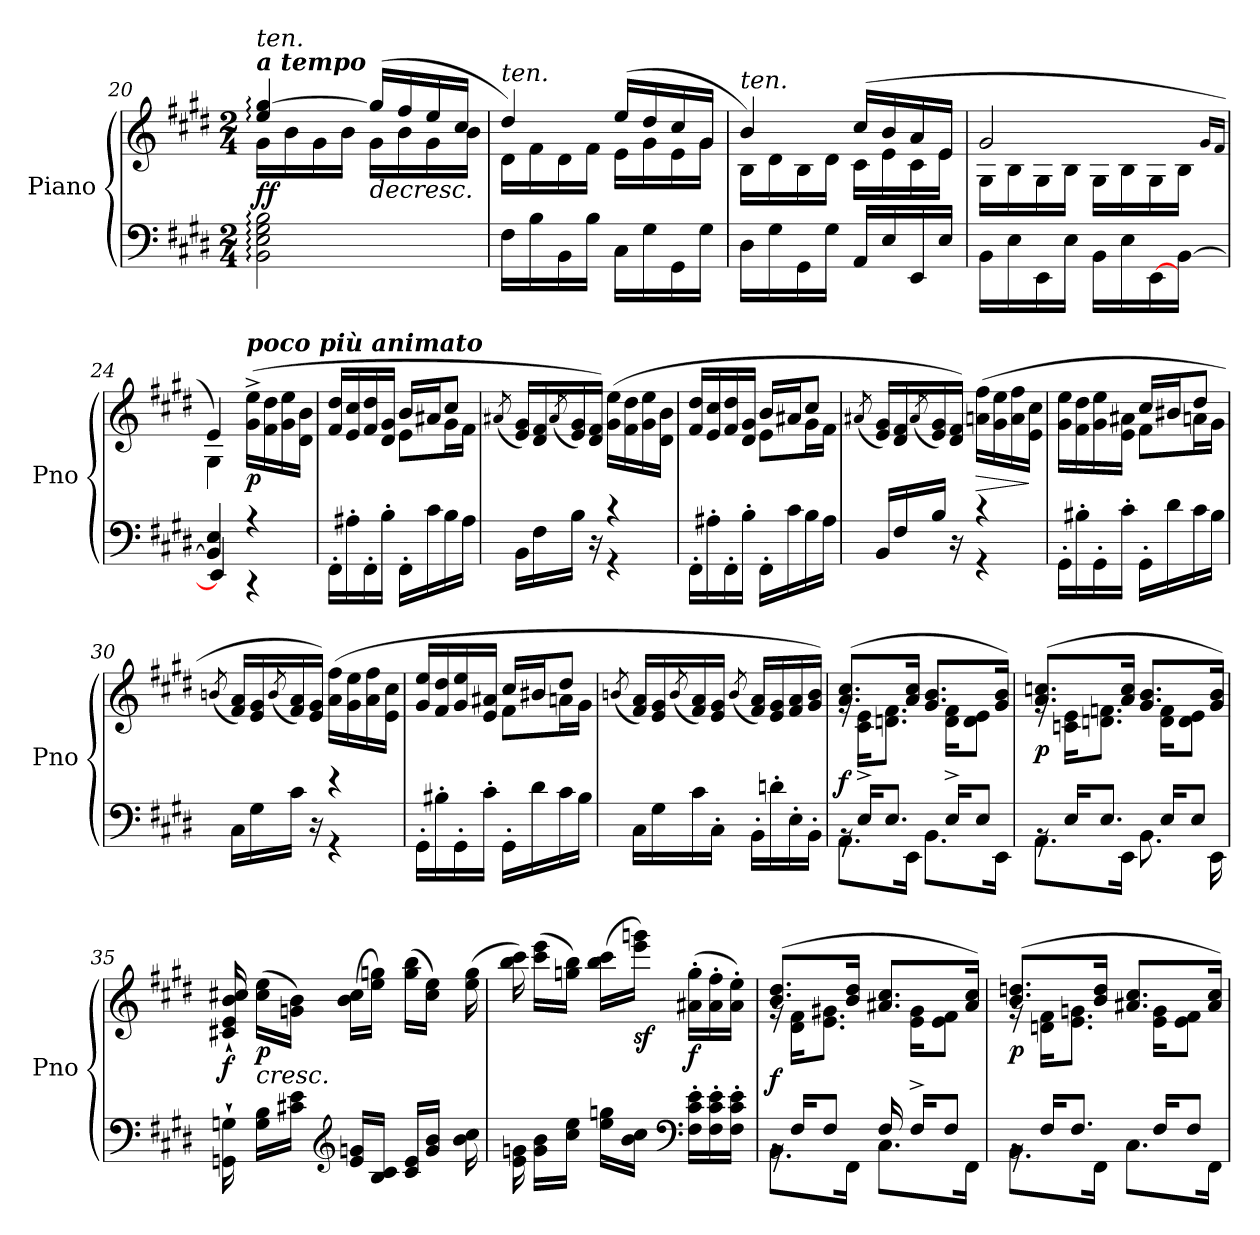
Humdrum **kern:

**kern	**kern	**dynam
*part1	*part1	*part1
*staff2	*staff1	*staff1/2
*I"Piano	*	*
*I'Pno	*	*
*clefF4	*clefG2	*
*k[f#c#g#d#]	*k[f#c#g#d#]	*
*M2/4	*M2/4	*
=20	=20	=20
*	*^	*
!	!LO:TX:a:Bi:t=a tempo	!	!
!	!LO:TX:a:i:t=ten.	!	!
!	!	!	!LO:DY:b
2BB\: 2E\: 2G#\: 2B\:	4ee/: [4gg#/:	16g#\LL	ff
.	.	16b\	.
.	.	16g#\	.
.	.	16b\JJ	.
!	!	!	!LO:HP:b
.	(>16gg#/LL]	16g#\LL	>
.	16ff#/	16b\	.
.	16ee/	16g#\	.
.	16cc#/JJ	16b\JJ	.
=21	=21	=21	=21
!	!LO:TX:a:i:t=ten.	!	!
!	!	!	!LO:DY:b
16F#\LL	4dd#/)	16d#\LL	other-dynamics
16B\	.	16f#\	.
16BB\	.	16d#\	.
16B\JJ	.	16f#\JJ	.
16C#\LL	(>16ee/LL	16e\LL	.
16G#\	16dd#/	16g#\	.
16GG#\	16cc#/	16e\	.
16G#\JJ	16g#/JJ	16g#\JJ	.
=22	=22	=22	=22
!	!LO:TX:a:i:t=ten.	!	!
16D#\LL	4b/)	16B\LL	.
16G#\	.	16d#\	.
16GG#\	.	16B\	.
16G#\JJ	.	16d#\JJ	.
!	!	!	!LO:DY:b
16AA/LL	(>16cc#/LL	16c#\LL	other-dynamics
16E/	16b/	16e\	.
16EE/	16a/	16c#\	.
16E/JJ	16e/JJ	16e\JJ	.
!!LO:LB:g=z	!!
=23	=23	=23	=23
16BB\LL	2g#/	16G#\LL	.
16E\	.	16B\	.
16EE\	.	16G#\	.
16E\JJ	.	16B\JJ	.
16BB\LL	.	16G#\LL	.
16E\	.	16B\	.
[16EE\	.	16G#\	.
[16BB\JJ	.	16B\JJ	.
.	16qg#/LL	.	.
.	16qf#/JJ	.	.
=24	=24	=24	=24
*^	*	*	*
4BB/] 4E/	4EE/]	4e/)	4G#\	.
!	!	!LO:TX:a:Bi:t=poco più animato	!	!
!	!	!	!	!LO:DY:b
4r	4r	(>16g#\^ 16ee\^LL	4ryy	p
.	.	16f#\ 16dd#\	.	.
.	.	16g#\ 16ee\	.	.
.	.	16d#\ 16b\JJ	.	.
*v	*v	*	*	*
=25	=25	=25	=25
16FF#'\LL	16f#/ 16dd#/LL	4ryy	.
16A#X'\	16e/ 16cc#/	.	.
16FF#'\	16f#/ 16dd#/	.	.
16B'\JJ	16d#/ 16g#/JJ	.	.
16FF#'\LL	16b/LL	8e\L	.
16c#\	16a#X/J	.	.
16B\	8cc#/J	16g#\L	.
16A#\JJ	.	16f#<\JJ	.
*	*v	*v	*
=26	=26	=26
.	(<8qa#X/	.
*^	*	*
16BB\LL	4ryy	16e/ 16g#/LL)	.
16F#\	.	16d#/ 16f#/	.
.	.	(<8qa#/	.
16B\JJ	.	16e/ 16g#/)	.
16r	.	16d#/ 16f#/JJ)	.
4r	4r	(>16g#\ 16ee\LL	.
.	.	16f#\ 16dd#\	.
.	.	16g#\ 16ee\	.
.	.	16d#\ 16b\JJ	.
*v	*v	*	*
=27	=27	=27
*	*^	*
16FF#'\LL	16f#/ 16dd#/LL	4ryy	.
16A#X'\	16e/ 16cc#/	.	.
16FF#'\	16f#/ 16dd#/	.	.
16B'\JJ	16d#/ 16g#/JJ	.	.
16FF#'\LL	16b/LL	8e\L	.
16c#\	16a#X/J	.	.
16B\	8cc#/J	16g#\L	.
16A#\JJ	.	16f#\JJ	.
*	*v	*v	*
!!LO:LB:g=z
=28	=28	=28
.	(<8qa#X/	.
*^	*	*
16BB/LL	4ryy	16e/ 16g#/LL)	.
16F#/	.	16d#/ 16f#/	.
.	.	(<8qa#/	.
16B/JJ	.	16e/ 16g#/)	.
16r	.	16d#/ 16f#/JJ)	.
!	!	!	!LO:HP:b
4r	4r	(>16an\ 16ff#\LL	>
.	.	16g#\ 16ee\	.
.	.	16a\ 16ff#\	.
.	.	16e\ 16cc#\JJ	]
*v	*v	*	*
=29	=29	=29
*	*^	*
16GG#'\LL	16g#\ 16ee\LL	4ryy	.
16B#X'\	16f#\ 16dd#\	.	.
16GG#'\	16g#\ 16ee\	.	.
16c#'\JJ	16e\ 16a#X\JJ	.	.
16GG#'\LL	16cc#/LL	8f#\L	.
16d#\	16b#X/J	.	.
16c#\	8dd#/J	16an\L	.
16B#\JJ	.	16g#<\JJ	.
*	*v	*v	*
=30	=30	=30
.	(>8qbn/	.
*^	*	*
16C#\LL	4ryy	16f#/ 16a/LL)	.
16G#\	.	16e/ 16g#/	.
.	.	(>8qb/	.
16c#\JJ	.	16f#/ 16a/)	.
16r	.	16e/ 16g#/JJ)	]
4r	4r	(>16a\ 16ff#\LL	.
.	.	16g#\ 16ee\	.
.	.	16a\ 16ff#\	.
.	.	16e\ 16cc#\JJ	.
*v	*v	*	*
=31	=31	=31
*	*^	*
16GG#'\LL	16g#/ 16ee/LL	4ryy	.
16B#X'\	16f#/ 16dd#/	.	.
16GG#'\	16g#/ 16ee/	.	.
16c#'\JJ	16e/ 16a#X/JJ	.	.
16GG#'\LL	16cc#/LL	8f#\L	.
16d#\	16b#X/J	.	.
16c#\	8dd#/J	16an\L	.
16B#\JJ	.	16g#\JJ	.
*	*v	*v	*
!!LO:LB:g=z
=32	=32	=32
.	(>8qbn/	.
16C#\LL	16f#/ 16a/LL)	.
16G#\	16e/ 16g#/	.
.	(>8qb/	.
16c#\	16f#/ 16a/)	.
16C#'\JJ	16e/ 16g#/JJ	.
.	(>8qb/	.
!	!	!LO:DY:b
16BB'\LL	16f#/ 16a/LL)	other-dynamics
16dn'\	16e/ 16g#/	.
16E'\	16f#/ 16a/	.
16BB'\JJ	16g#/ 16b/JJ)	.
=33	=33	=33
*^	*^	*
!	!	!	!	!LO:DY:b
16rBB	8.AA\L	(>8.a/ 8.cc#/L	16rg	f
16E^/KL	.	.	16c#\< 16e\<KL	.
8.E/J	.	.	8.dn\ 8.f#\J	.
.	16EE\Jk	16a/ 16cc#/Jk	.	.
.	8.BB\L	8.g#/ 8.b/L	.	.
16E^/KL	.	.	16d\< 16f#\<KL	.
8E/J	.	.	8d\ 8e\J	.
.	16EE\Jk	16g#/ 16b/Jk)	.	.
=34	=34	=34	=34	=34
!	!	!	!	!LO:DY:b
16rBB	8.AA\L	(>8.a/ 8.ccn/L	16rg	p
16E/KL	.	.	16cn\ 16e\KL	.
8.E/J	.	.	8.dn\ 8.fn\J	.
.	16EE\Jk	16a/ 16cc/Jk	.	.
.	8.BB\	8.g#/ 8.b/L	.	.
16E/KL	.	.	16d\ 16f\KL	.
8E/J	.	.	8d\ 8e\J	.
.	16EE\	16g#/ 16b/Jk)	.	.
=35	=35	=35	=35	=35
!	!	!	!	!LO:DY:b
16GGn\` 16Gn\`	4..ryy	16c#X/` 16e/` 16b/` 16cc#X/`	4..ryy	f
!	!	!	!	!LO:HP:b
!	!	!	!	!LO:DY:n=1:b
16G\ 16B\LL	.	(>16cc#\ 16ee\LL	.	< p
16c#X\ 16e\JJ	.	16gn\ 16b\JJ)	.	.
*clefG2	*	*	*	*
16e/ 16gn/LL	.	(>16b\ 16cc#\LL	.	.
16B/ 16c#/JJ	.	16ee\ 16ggn\JJ)	.	.
16c#/ 16e/LL	.	(>16gg\ 16bb\LL	.	.
16g/ 16b/JJ	.	16cc#\ 16ee\JJ)	.	.
16ryy	16b\ 16cc#\	16ryy	(>16ee\ 16gg\	.
!!LO:LB:g=z	!!
=36	=36	=36	=36	=36
16ryy	16e\ 16gn\	16ryy	16bb\ 16ccc#\)	.
16g\ 16b\LL	4..ryy	(>16ccc#\ 16eee\LL	4..ryy	.
16cc#\ 16ee\JJ	.	16ggn\ 16bb\JJ)	.	.
16ee\ 16ggn\LL	.	(>16bb\ 16ccc#\LL	.	.
!	!	!	!	!LO:DY:b
16b\ 16cc#\JJ	.	16eee\ 16gggn\JJ)	.	sf
*clefF4	*	*	*	*
!	!	!	!	!LO:DY:b
16F#\' 16c#\' 16e\'LL	.	(>16a#X\' 16gg\'LL	.	f
16F#\' 16c#\' 16e\'	.	16a#\' 16ff#\'	.	.
16F#\' 16c#\' 16e\'JJ	.	16a#\' 16ee\'JJ)	.	[
=37	=37	=37	=37	=37
!	!	!	!	!LO:DY:b
16rBB	8.BB\L	(>8.b/ 8.dd#/L	16rg	f
16F#/KL	.	.	16d#\< 16f#\<KL	.
8F#/J	.	.	8.e\ 8.g#X\J	.
.	16FF#\Jk	16b/ 16dd#/Jk	.	.
16F#/	8.C#\L	8.a#X/ 8.cc#/L	.	.
16F#^/KL	.	.	16e\< 16g#\<KL	.
8F#/J	.	.	8e\ 8f#\J	.
.	16FF#\Jk	16a#/ 16cc#/Jk)	.	.
=38	=38	=38	=38	=38
!	!	!	!	!LO:DY:b
16rBB	8.BB\L	(>8.b/ 8.ddn/L	16rg	p
16F#/KL	.	.	16dn\ 16f#\KL	.
8.F#/J	.	.	8.e\ 8.gn\J	.
.	16FF#\Jk	16b/ 16dd/Jk	.	.
.	8.C#\L	8.a#X/ 8.cc#/L	.	.
16F#/KL	.	.	16e\< 16g\<KL	.
8F#/J	.	.	8e\ 8f#\J	.
.	16FF#\Jk	16a#/ 16cc#/Jk)	.	.
*v	*v	*	*	*
*	*v	*v	*
=	=	=
*-	*-	*-
